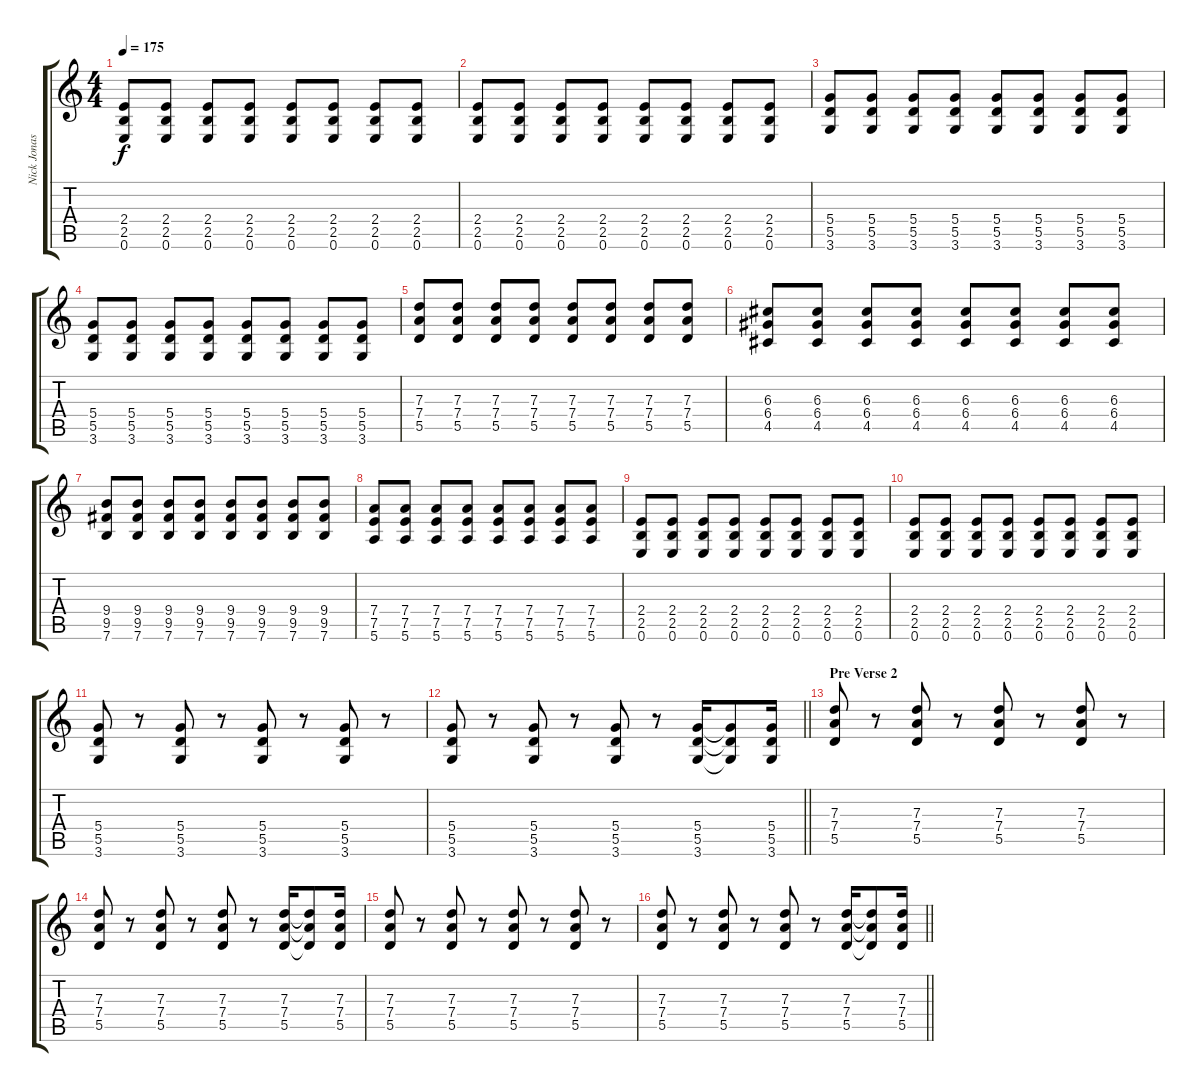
\track ("Nick Jonas Guitar" "Nick Jonas") {instrument distortionguitar}
\staff {score tabs}
\tuning (E4 B3 G3 D3 A2 E2) {hide}
\ts (4 4)
\tempo 175
\clef g2
\ks c
(2.4 2.5 0.6).8{dy f} (2.4 2.5 0.6).8 (2.4 2.5 0.6).8 (2.4 2.5 0.6).8 (2.4 2.5 0.6).8 (2.4 2.5 0.6).8 (2.4 2.5 0.6).8 (2.4 2.5 0.6).8 |
(2.4 2.5 0.6).8 (2.4 2.5 0.6).8 (2.4 2.5 0.6).8 (2.4 2.5 0.6).8 (2.4 2.5 0.6).8 (2.4 2.5 0.6).8 (2.4 2.5 0.6).8 (2.4 2.5 0.6).8 |
(5.4 5.5 3.6).8 (5.4 5.5 3.6).8 (5.4 5.5 3.6).8 (5.4 5.5 3.6).8 (5.4 5.5 3.6).8 (5.4 5.5 3.6).8 (5.4 5.5 3.6).8 (5.4 5.5 3.6).8 |
(5.4 5.5 3.6).8 (5.4 5.5 3.6).8 (5.4 5.5 3.6).8 (5.4 5.5 3.6).8 (5.4 5.5 3.6).8 (5.4 5.5 3.6).8 (5.4 5.5 3.6).8 (5.4 5.5 3.6).8 |
(7.3 7.4 5.5).8 (7.3 7.4 5.5).8 (7.3 7.4 5.5).8 (7.3 7.4 5.5).8 (7.3 7.4 5.5).8 (7.3 7.4 5.5).8 (7.3 7.4 5.5).8 (7.3 7.4 5.5).8 |
(6.3 6.4 4.5).8 (6.3 6.4 4.5).8 (6.3 6.4 4.5).8 (6.3 6.4 4.5).8 (6.3 6.4 4.5).8 (6.3 6.4 4.5).8 (6.3 6.4 4.5).8 (6.3 6.4 4.5).8 |
(9.4 9.5 7.6).8 (9.4 9.5 7.6).8 (9.4 9.5 7.6).8 (9.4 9.5 7.6).8 (9.4 9.5 7.6).8 (9.4 9.5 7.6).8 (9.4 9.5 7.6).8 (9.4 9.5 7.6).8 |
(7.4 7.5 5.6).8 (7.4 7.5 5.6).8 (7.4 7.5 5.6).8 (7.4 7.5 5.6).8 (7.4 7.5 5.6).8 (7.4 7.5 5.6).8 (7.4 7.5 5.6).8 (7.4 7.5 5.6).8 |
(2.4 2.5 0.6).8 (2.4 2.5 0.6).8 (2.4 2.5 0.6).8 (2.4 2.5 0.6).8 (2.4 2.5 0.6).8 (2.4 2.5 0.6).8 (2.4 2.5 0.6).8 (2.4 2.5 0.6).8 |
(2.4 2.5 0.6).8 (2.4 2.5 0.6).8 (2.4 2.5 0.6).8 (2.4 2.5 0.6).8 (2.4 2.5 0.6).8 (2.4 2.5 0.6).8 (2.4 2.5 0.6).8 (2.4 2.5 0.6).8 |
(5.4 5.5 3.6).8 r.8 (5.4 5.5 3.6).8 r.8 (5.4 5.5 3.6).8 r.8 (5.4 5.5 3.6).8 r.8 |
\barLineRight lightlight
(5.4 5.5 3.6).8 r.8 (5.4 5.5 3.6).8 r.8 (5.4 5.5 3.6).8 r.8 (5.4 5.5 3.6).16 (5.4{t} 5.5{t} 3.6{t}).8 (5.4 5.5 3.6).16 |
\section ("" "Pre Verse 2")
(7.3 7.4 5.5).8 r.8 (7.3 7.4 5.5).8 r.8 (7.3 7.4 5.5).8 r.8 (7.3 7.4 5.5).8 r.8 |
(7.3 7.4 5.5).8 r.8 (7.3 7.4 5.5).8 r.8 (7.3 7.4 5.5).8 r.8 (7.3 7.4 5.5).16 (7.3{t} 7.4{t} 5.5{t}).8 (7.3 7.4 5.5).16 |
(7.3 7.4 5.5).8 r.8 (7.3 7.4 5.5).8 r.8 (7.3 7.4 5.5).8 r.8 (7.3 7.4 5.5).8 r.8 |
\barLineRight lightlight
(7.3 7.4 5.5).8 r.8 (7.3 7.4 5.5).8 r.8 (7.3 7.4 5.5).8 r.8 (7.3 7.4 5.5).16 (7.3{t} 7.4{t} 5.5{t}).8 (7.3 7.4 5.5).16
